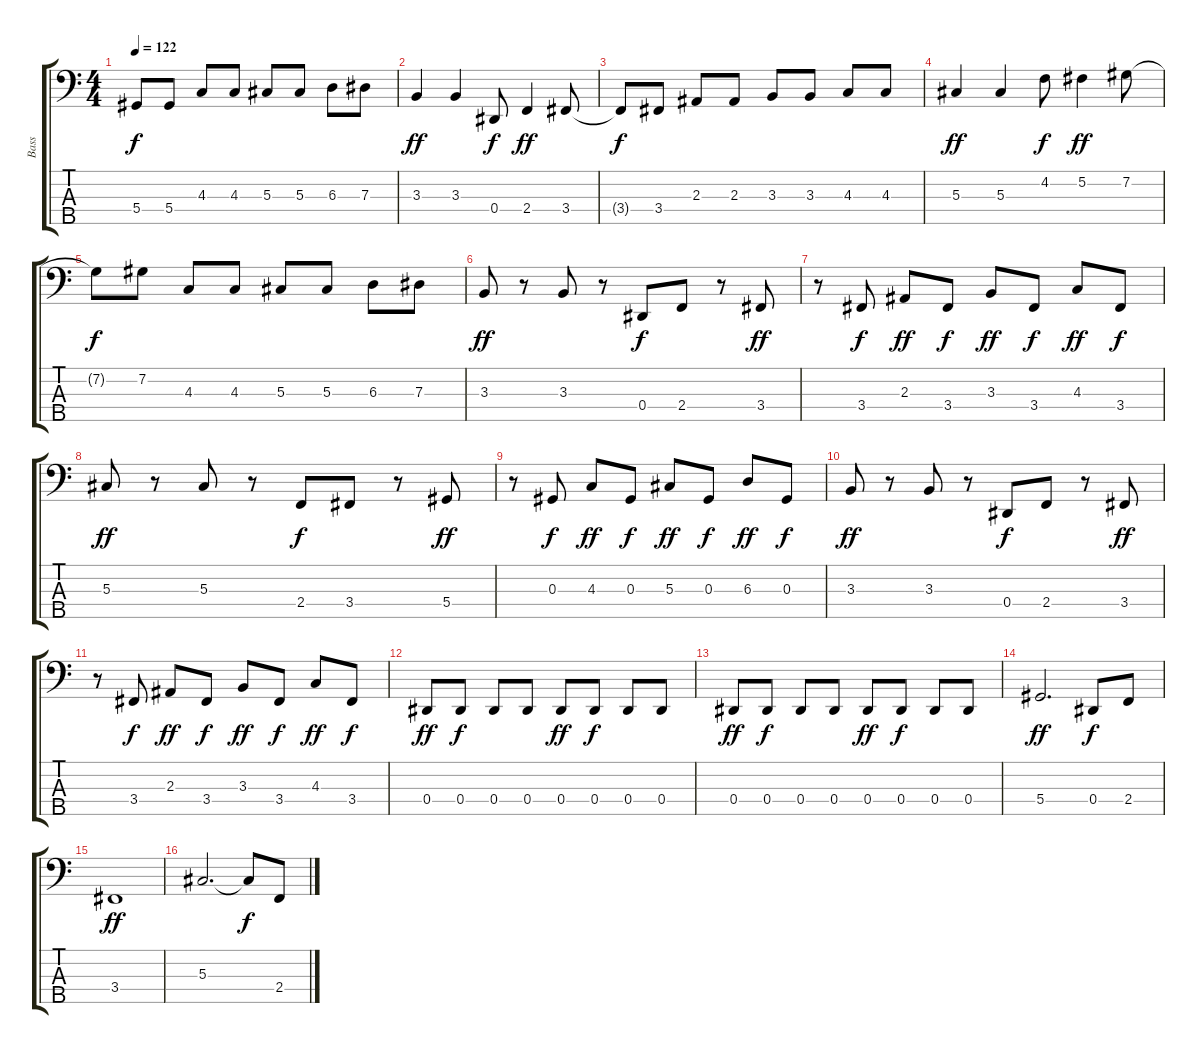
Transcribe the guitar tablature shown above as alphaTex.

\track ("Bass" "Bass") {instrument electricbassfinger}
\staff {score tabs}
\tuning (Gb2 Db2 Ab1 Eb1 Bb0) {hide}
\ts (4 4)
\tempo 122
\clef f4
\ks c
5.4{t}.8{dy f} 5.4.8 4.3.8 4.3.8 5.3.8 5.3.8 6.3.8 7.3.8 |
3.3.4{dy ff} 3.3.4 0.4.8{dy f} 2.4.4{dy ff} 3.4.8 |
3.4{t}.8{dy f} 3.4.8 2.3.8 2.3.8 3.3.8 3.3.8 4.3.8 4.3.8 |
5.3.4{dy ff} 5.3.4 4.2.8{dy f} 5.2.4{dy ff} 7.2.8 |
7.2{t}.8{dy f} 7.2.8 4.3.8 4.3.8 5.3.8 5.3.8 6.3.8 7.3.8 |
3.3.8{dy ff} r.8 3.3.8 r.8 0.4.8{dy f} 2.4.8 r.8 3.4.8{dy ff} |
r.8 3.4.8{dy f} 2.3.8{dy ff} 3.4.8{dy f} 3.3.8{dy ff} 3.4.8{dy f} 4.3.8{dy ff} 3.4.8{dy f} |
5.3.8{dy ff} r.8 5.3.8 r.8 2.4.8{dy f} 3.4.8 r.8 5.4.8{dy ff} |
r.8 0.3.8{dy f} 4.3.8{dy ff} 0.3.8{dy f} 5.3.8{dy ff} 0.3.8{dy f} 6.3.8{dy ff} 0.3.8{dy f} |
3.3.8{dy ff} r.8 3.3.8 r.8 0.4.8{dy f} 2.4.8 r.8 3.4.8{dy ff} |
r.8 3.4.8{dy f} 2.3.8{dy ff} 3.4.8{dy f} 3.3.8{dy ff} 3.4.8{dy f} 4.3.8{dy ff} 3.4.8{dy f} |
0.4.8{dy ff} 0.4.8{dy f} 0.4.8 0.4.8 0.4.8{dy ff} 0.4.8{dy f} 0.4.8 0.4.8 |
0.4.8{dy ff} 0.4.8{dy f} 0.4.8 0.4.8 0.4.8{dy ff} 0.4.8{dy f} 0.4.8 0.4.8 |
5.4.2{d dy ff} 0.4.8{dy f} 2.4.8 |
3.4.1{dy ff} |
5.3.2{d} 5.3{t}.8{dy f} 2.4.8
